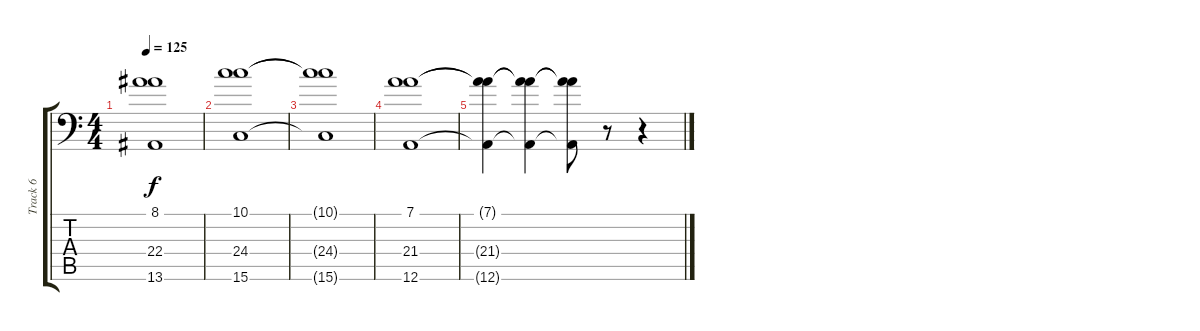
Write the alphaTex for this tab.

\track ("Track 6" "Track 6") {instrument stringensemble1}
\staff {score tabs}
\tuning (D4 A3 F3 C3 G2 A1) {hide}
\ts (4 4)
\tempo 125
\clef f4
\ks c
(8.1{t} 22.4{t} 13.6{t}).1{dy f} |
(10.1 24.4 15.6).1 |
(10.1{t} 24.4{t} 15.6{t}).1 |
(7.1 21.4 12.6).1 |
(7.1{t} 21.4{t} 12.6{t}).4 (7.1{t} 21.4{t} 12.6{t}).4 (7.1{t} 21.4{t} 12.6{t}).8 r.8 r.4
